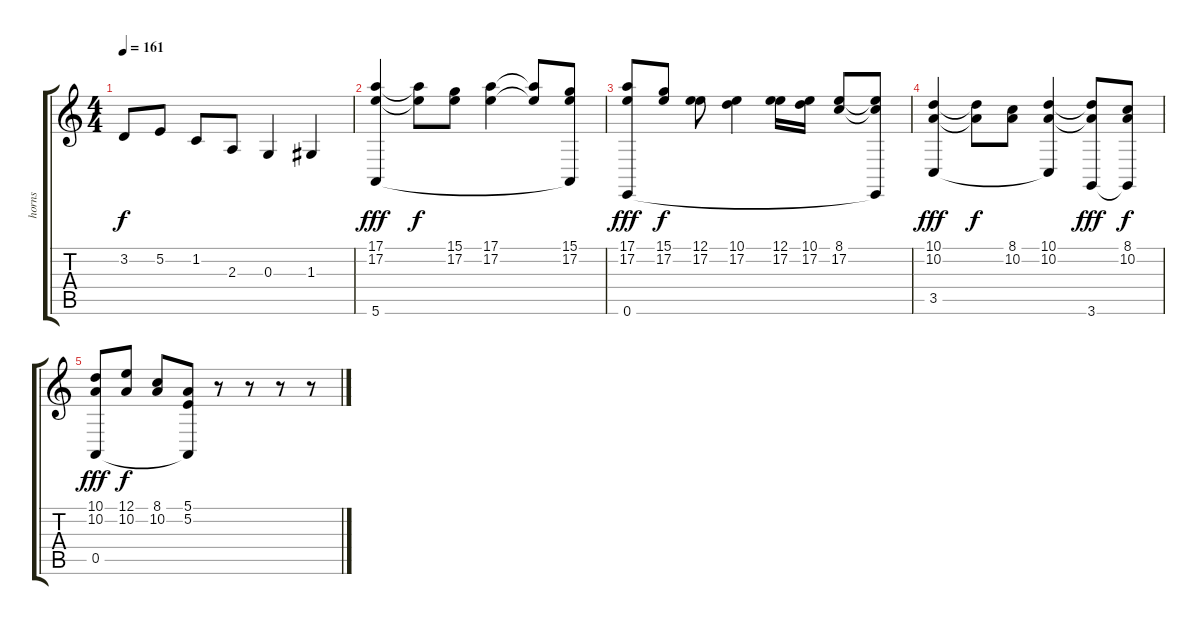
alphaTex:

\track ("horns" "horns") {instrument trumpet}
\staff {score tabs}
\tuning (E4 B3 G3 D3 A2 E2) {hide}
\ts (4 4)
\tempo 161
\clef g2
\ks c
3.2.8{dy f} 5.2.8 1.2.8 2.3.8 0.3.4 1.3.4 |
(17.1 17.2 5.6).4{dy fff} (17.1{t} 17.2{t}).8{dy f} (15.1 17.2).8 (17.1 17.2).4 (17.1{t} 17.2{t}).8 (15.1 17.2 5.6{t}).8 |
(17.1 17.2 0.6).8{dy fff} (15.1 17.2).8{dy f} (12.1 17.2).8 (10.1 17.2).4 (12.1 17.2).16 (10.1 17.2).16 (8.1 17.2).8 (8.1{t} 17.2{t} 0.6{t}).8 |
(10.1 10.2 3.5).4{dy fff} (10.1{t} 10.2{t}).8{dy f} (8.1 10.2).8 (10.1 10.2 3.5{t}).4 (10.1{t} 10.2{t} 3.6).8{dy fff} (8.1 10.2 3.6{t}).8{dy f} |
(10.1 10.2 0.5).8{dy fff} (12.1 10.2).8{dy f} (8.1 10.2).8 (5.1 5.2 0.5{t}).8 r.8 r.8 r.8 r.8
